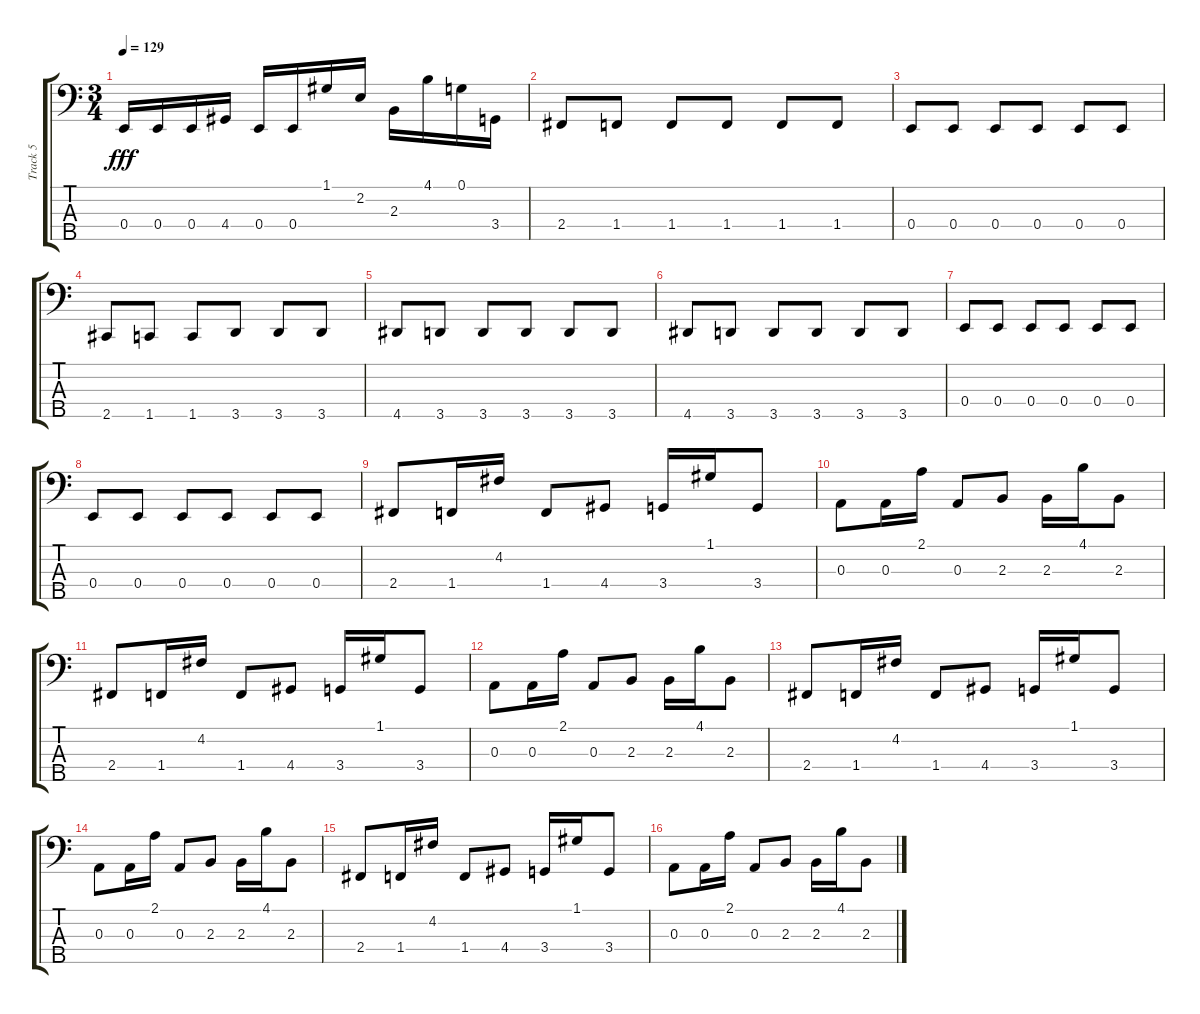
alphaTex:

\track ("Track 5" "Track 5") {instrument electricbassfinger}
\staff {score tabs}
\tuning (G2 D2 A1 E1 B0) {hide}
\ts (3 4)
\tempo 129
\clef f4
\ks c
0.4.16{dy fff} 0.4.16 0.4.16 4.4.16 0.4.16 0.4.16 1.1.16 2.2.16 2.3.16 4.1.16 0.1.16 3.4.16 |
2.4.8 1.4.8 1.4.8 1.4.8 1.4.8 1.4.8 |
0.4.8 0.4.8 0.4.8 0.4.8 0.4.8 0.4.8 |
2.5.8 1.5.8 1.5.8 3.5.8 3.5.8 3.5.8 |
4.5.8 3.5.8 3.5.8 3.5.8 3.5.8 3.5.8 |
4.5.8 3.5.8 3.5.8 3.5.8 3.5.8 3.5.8 |
0.4.8 0.4.8 0.4.8 0.4.8 0.4.8 0.4.8 |
0.4.8 0.4.8 0.4.8 0.4.8 0.4.8 0.4.8 |
2.4.8 1.4.16 4.2.16 1.4.8 4.4.8 3.4.16 1.1.16 3.4.8 |
0.3.8 0.3.16 2.1.16 0.3.8 2.3.8 2.3.16 4.1.16 2.3.8 |
2.4.8 1.4.16 4.2.16 1.4.8 4.4.8 3.4.16 1.1.16 3.4.8 |
0.3.8 0.3.16 2.1.16 0.3.8 2.3.8 2.3.16 4.1.16 2.3.8 |
2.4.8 1.4.16 4.2.16 1.4.8 4.4.8 3.4.16 1.1.16 3.4.8 |
0.3.8 0.3.16 2.1.16 0.3.8 2.3.8 2.3.16 4.1.16 2.3.8 |
2.4.8 1.4.16 4.2.16 1.4.8 4.4.8 3.4.16 1.1.16 3.4.8 |
0.3.8 0.3.16 2.1.16 0.3.8 2.3.8 2.3.16 4.1.16 2.3.8
